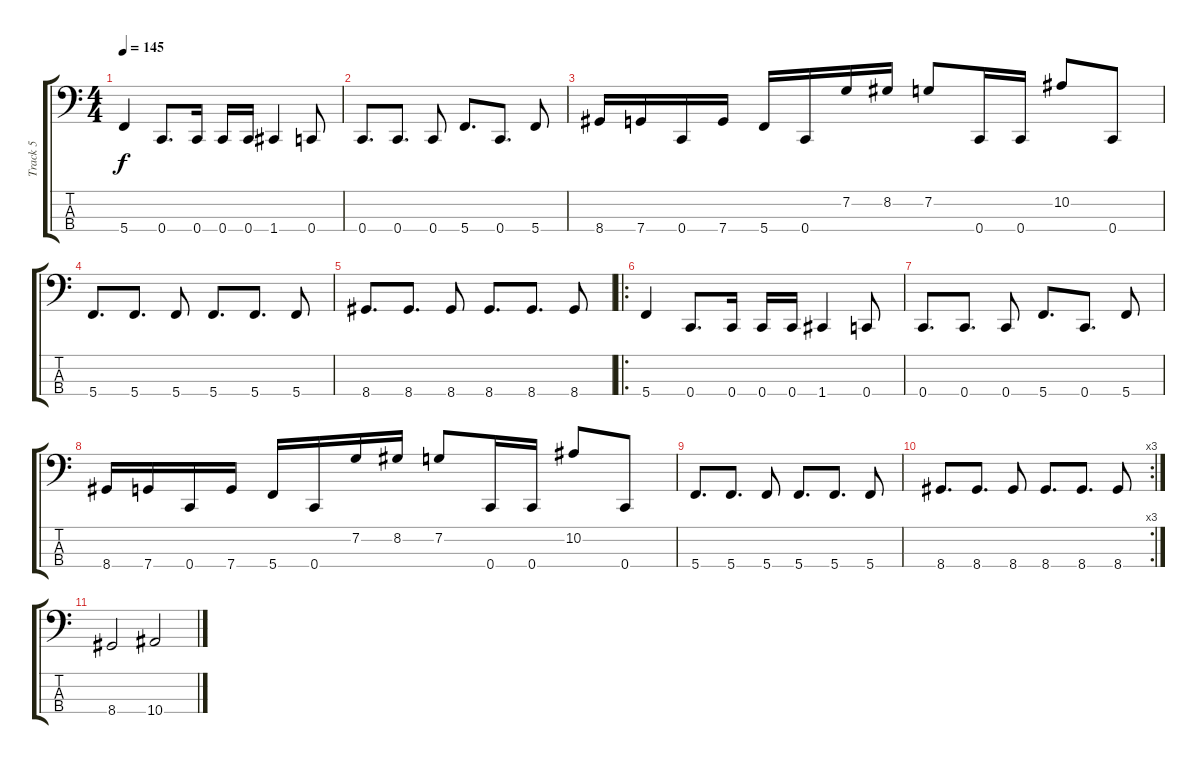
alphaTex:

\track ("Track 5" "Track 5") {instrument electricbasspick}
\staff {score tabs}
\tuning (F2 C2 G1 C1) {hide}
\ts (4 4)
\tempo 145
\clef f4
\ks c
5.4.4{dy f instrument electricbasspick} 0.4.8{d} 0.4.16 0.4.16 0.4.16 1.4.4 0.4.8 |
0.4.8{d} 0.4.8{d} 0.4.8 5.4.8{d} 0.4.8{d} 5.4.8 |
8.4.16 7.4.16 0.4.16 7.4.16 5.4.16 0.4.16 7.2.16 8.2.16 7.2.8 0.4.16 0.4.16 10.2.8 0.4.8 |
5.4.8{d} 5.4.8{d} 5.4.8 5.4.8{d} 5.4.8{d} 5.4.8 |
8.4.8{d} 8.4.8{d} 8.4.8 8.4.8{d} 8.4.8{d} 8.4.8 |
\ro
5.4.4 0.4.8{d} 0.4.16 0.4.16 0.4.16 1.4.4 0.4.8 |
0.4.8{d} 0.4.8{d} 0.4.8 5.4.8{d} 0.4.8{d} 5.4.8 |
8.4.16 7.4.16 0.4.16 7.4.16 5.4.16 0.4.16 7.2.16 8.2.16 7.2.8 0.4.16 0.4.16 10.2.8 0.4.8 |
5.4.8{d} 5.4.8{d} 5.4.8 5.4.8{d} 5.4.8{d} 5.4.8 |
\rc 3
8.4.8{d} 8.4.8{d} 8.4.8 8.4.8{d} 8.4.8{d} 8.4.8 |
8.4.2 10.4.2
